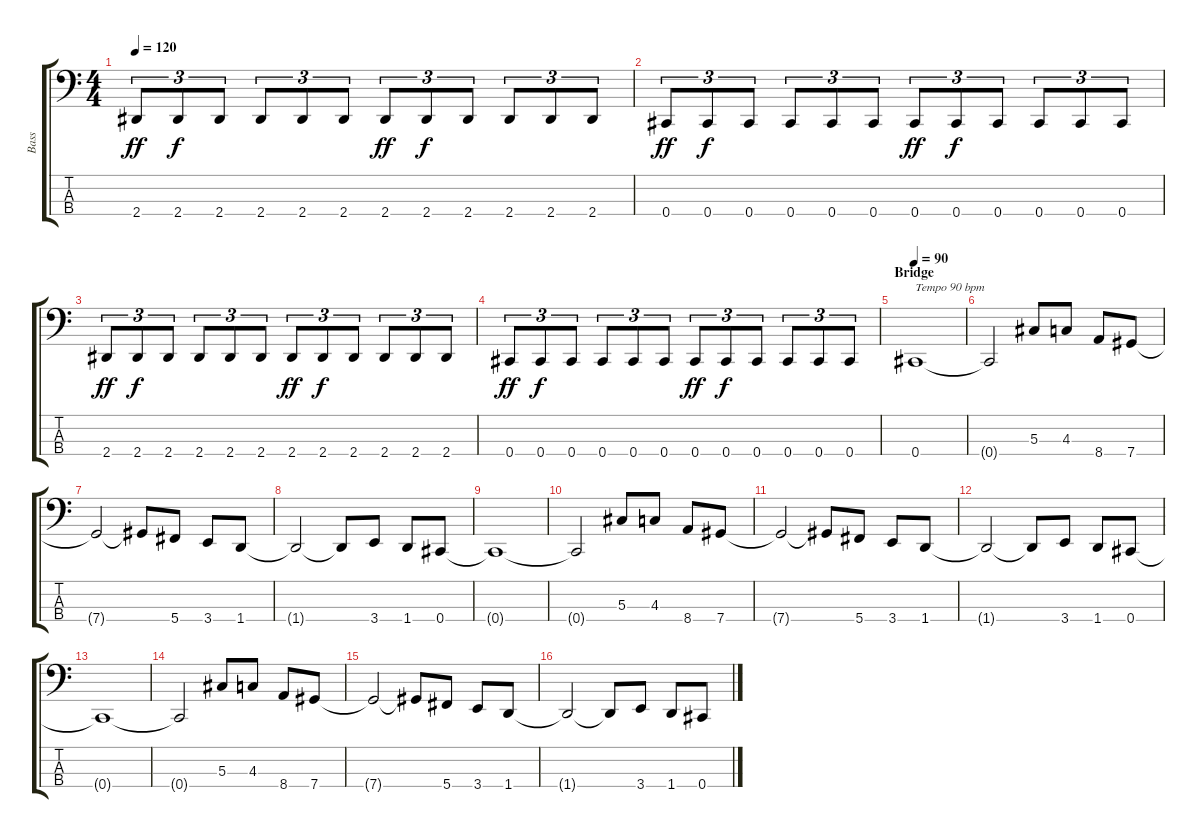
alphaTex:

\track ("Bass" "Bass") {instrument electricbasspick}
\staff {score tabs}
\tuning (Gb2 Db2 Ab1 Db1) {hide}
\ts (4 4)
\tempo 120
\clef f4
\ks c
2.4.8{tu (3 2) dy ff} 2.4.8{tu (3 2) dy f} 2.4.8{tu (3 2)} 2.4.8{tu (3 2)} 2.4.8{tu (3 2)} 2.4.8{tu (3 2)} 2.4.8{tu (3 2) dy ff} 2.4.8{tu (3 2) dy f} 2.4.8{tu (3 2)} 2.4.8{tu (3 2)} 2.4.8{tu (3 2)} 2.4.8{tu (3 2)} |
0.4.8{tu (3 2) dy ff} 0.4.8{tu (3 2) dy f} 0.4.8{tu (3 2)} 0.4.8{tu (3 2)} 0.4.8{tu (3 2)} 0.4.8{tu (3 2)} 0.4.8{tu (3 2) dy ff} 0.4.8{tu (3 2) dy f} 0.4.8{tu (3 2)} 0.4.8{tu (3 2)} 0.4.8{tu (3 2)} 0.4.8{tu (3 2)} |
2.4.8{tu (3 2) dy ff} 2.4.8{tu (3 2) dy f} 2.4.8{tu (3 2)} 2.4.8{tu (3 2)} 2.4.8{tu (3 2)} 2.4.8{tu (3 2)} 2.4.8{tu (3 2) dy ff} 2.4.8{tu (3 2) dy f} 2.4.8{tu (3 2)} 2.4.8{tu (3 2)} 2.4.8{tu (3 2)} 2.4.8{tu (3 2)} |
0.4.8{tu (3 2) dy ff} 0.4.8{tu (3 2) dy f} 0.4.8{tu (3 2)} 0.4.8{tu (3 2)} 0.4.8{tu (3 2)} 0.4.8{tu (3 2)} 0.4.8{tu (3 2) dy ff} 0.4.8{tu (3 2) dy f} 0.4.8{tu (3 2)} 0.4.8{tu (3 2)} 0.4.8{tu (3 2)} 0.4.8{tu (3 2)} |
\section ("" "Bridge")
\tempo 90
0.4.1{txt "Tempo 90 bpm"} |
0.4{t}.2 5.3.8 4.3.8 8.4.8 7.4.8 |
7.4{t}.2 7.4{t}.8 5.4.8 3.4.8 1.4.8 |
1.4{t}.2 1.4{t}.8 3.4.8 1.4.8 0.4.8 |
0.4{t}.1 |
0.4{t}.2 5.3.8 4.3.8 8.4.8 7.4.8 |
7.4{t}.2 7.4{t}.8 5.4.8 3.4.8 1.4.8 |
1.4{t}.2 1.4{t}.8 3.4.8 1.4.8 0.4.8 |
0.4{t}.1 |
0.4{t}.2 5.3.8 4.3.8 8.4.8 7.4.8 |
7.4{t}.2 7.4{t}.8 5.4.8 3.4.8 1.4.8 |
1.4{t}.2 1.4{t}.8 3.4.8 1.4.8 0.4.8
